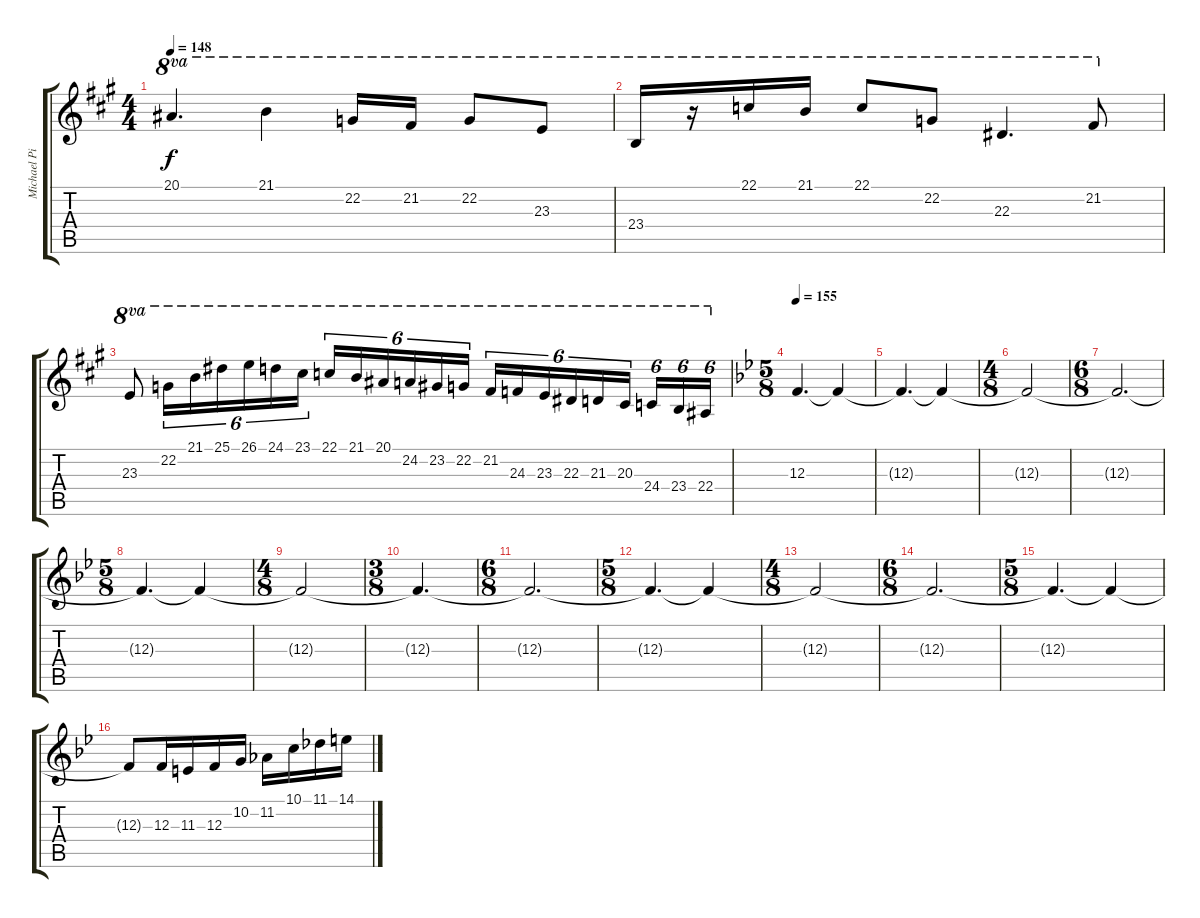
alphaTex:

\track ("Michael Pinnella (keyboard)" "Michael Pi") {instrument stringensemble1}
\staff {score tabs}
\tuning (D4 A3 F3 C3 G2 D2) {hide}
\ts (4 4)
\tempo 148
\clef g2
\ks f#minor
20.1.4{d ot 8va dy f} 21.1.4{ot 8va} 22.2.16{ot 8va} 21.2.16{ot 8va} 22.2.8{ot 8va} 23.3.8{ot 8va} |
23.4.16{ot 8va} r.16{ot 8va} 22.1.16{ot 8va} 21.1.16{ot 8va} 22.1.8{ot 8va} 22.2.8{ot 8va} 22.3.4{d ot 8va} 21.2.8{ot 8va} |
23.3.8{ot 8va} 22.2.16{tu (6 4) ot 8va} 21.1.16{tu (6 4) ot 8va} 25.1.16{tu (6 4) ot 8va} 26.1.16{tu (6 4) ot 8va} 24.1.16{tu (6 4) ot 8va} 23.1.16{tu (6 4) ot 8va} 22.1.16{tu (6 4) ot 8va} 21.1.16{tu (6 4) ot 8va} 20.1.16{tu (6 4) ot 8va} 24.2.16{tu (6 4) ot 8va} 23.2.16{tu (6 4) ot 8va} 22.2.16{tu (6 4) ot 8va} 21.2.16{tu (6 4) ot 8va} 24.3.16{tu (6 4) ot 8va} 23.3.16{tu (6 4) ot 8va} 22.3.16{tu (6 4) ot 8va} 21.3.16{tu (6 4) ot 8va} 20.3.16{tu (6 4) ot 8va} 24.4.16{tu (6 4) ot 8va} 23.4.16{tu (6 4) ot 8va} 22.4.16{tu (6 4) ot 8va} |
\ts (5 8)
\tempo 155
\ks gminor
12.3.4{d} 12.3{t}.4 |
12.3{t}.4{d} 12.3{t}.4 |
\ts (4 8)
12.3{t}.2 |
\ts (6 8)
12.3{t}.2{d} |
\ts (5 8)
12.3{t}.4{d} 12.3{t}.4 |
\ts (4 8)
12.3{t}.2 |
\ts (3 8)
12.3{t}.4{d} |
\ts (6 8)
12.3{t}.2{d} |
\ts (5 8)
12.3{t}.4{d} 12.3{t}.4 |
\ts (4 8)
12.3{t}.2 |
\ts (6 8)
12.3{t}.2{d} |
\ts (5 8)
12.3{t}.4{d} 12.3{t}.4 |
12.3{t}.8 12.3.16 11.3.16 12.3.16 10.2.16 11.2.16 10.1.16 11.1.16 14.1.16
